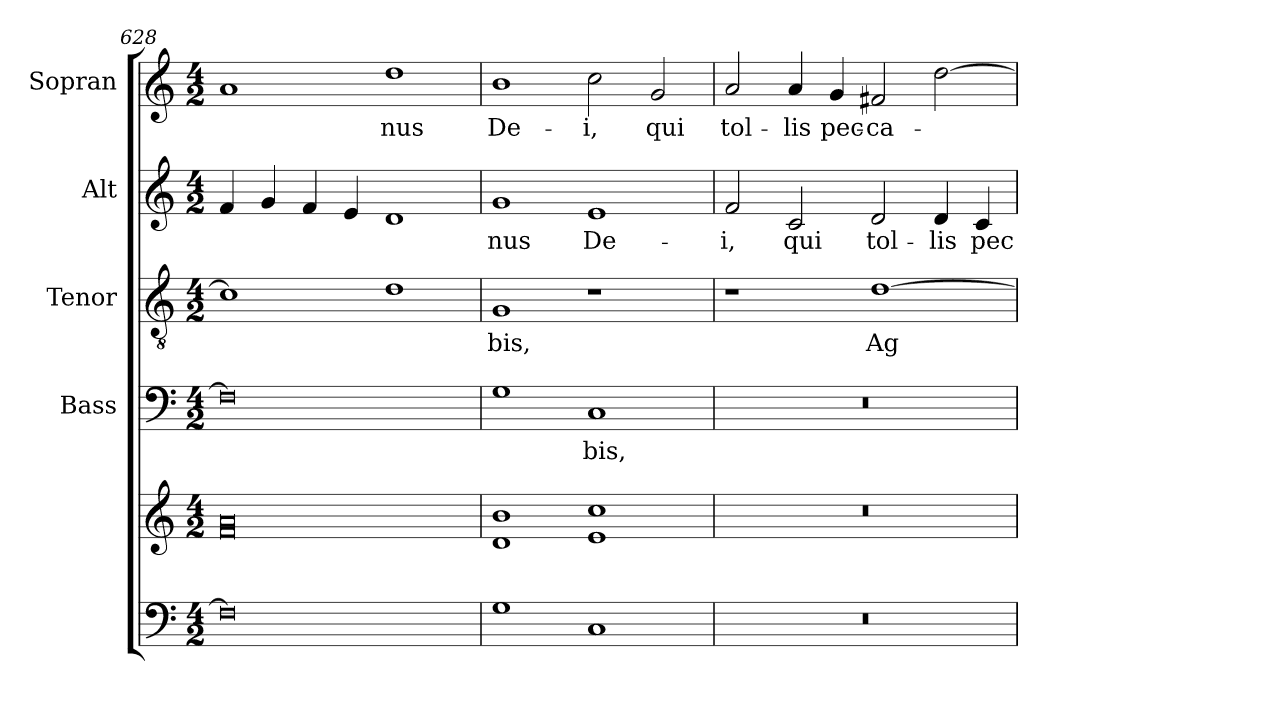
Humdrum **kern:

**kern	**kern	**kern	**text	**kern	**text	**kern	**text	**kern	**text
*part5	*part5	*part4	*part4	*part3	*part3	*part2	*part2	*part1	*part1
*staff6	*staff5	*staff4	*staff4	*staff3	*staff3	*staff2	*staff2	*staff1	*staff1
*	*	*I"Bass	*	*I"Tenor	*	*I"Alt	*	*I"Sopran	*
*	*	*I'B.	*	*I'T.	*	*I'A.	*	*I'S.	*
*clefF4	*clefG2	*clefF4	*	*clefGv2	*	*clefG2	*	*clefG2	*
*k[]	*k[]	*k[]	*	*k[]	*	*k[]	*	*k[]	*
*C:	*C:	*C:	*	*C:	*	*C:	*	*C:	*
*M4/2	*M4/2	*M4/2	*	*M4/2	*	*M4/2	*	*M4/2	*
=628	=628	=628	=628	=628	=628	=628	=628	=628	=628
0F]	0f 0a	0F]	.	1c]	.	4f/	.	1a	.
.	.	.	.	.	.	4g/	.	.	.
.	.	.	.	.	.	4f/	.	.	.
.	.	.	.	.	.	4e/	.	.	.
!	!	!	!	!	!	!	!	!	!LO:LY:b
.	.	.	.	1d	.	1d	.	1dd	-nus
=629	=629	=629	=629	=629	=629	=629	=629	=629	=629
!	!	!	!	!	!LO:LY:b	!	!LO:LY:b	!	!LO:LY:b
1G	1d 1b	1G	.	1G	-bis,	1g	-nus	1b	De-
!	!	!	!LO:LY:b	!	!	!	!LO:LY:b	!	!LO:LY:b
1C	1e 1cc	1C	-bis,	1r	.	1e	De-	2cc\	-i,
!	!	!	!	!	!	!	!	!	!LO:LY:b
.	.	.	.	.	.	.	.	2g/	qui
=630	=630	=630	=630	=630	=630	=630	=630	=630	=630
!	!	!	!	!	!	!	!LO:LY:b	!	!LO:LY:b
0r	0r	0r	.	1r	.	2f/	-i,	2a/	tol-
!	!	!	!	!	!	!	!LO:LY:b	!	!LO:LY:b
.	.	.	.	.	.	2c/	qui	4a/	-lis
!	!	!	!	!	!	!	!	!	!LO:LY:b
.	.	.	.	.	.	.	.	4g/	pec-
!	!	!	!	!	!LO:LY:b	!	!LO:LY:b	!	!LO:LY:b
.	.	.	.	[1d	Ag-	2d/	tol-	2f#X/	-ca-
!	!	!	!	!	!	!	!LO:LY:b	!	!
.	.	.	.	.	.	4d/	-lis	[2dd\	.
!	!	!	!	!	!	!	!LO:LY:b	!	!
.	.	.	.	.	.	4c/	pec-	.	.
=	=	=	=	=	=	=	=	=	=
*-	*-	*-	*-	*-	*-	*-	*-	*-	*-
